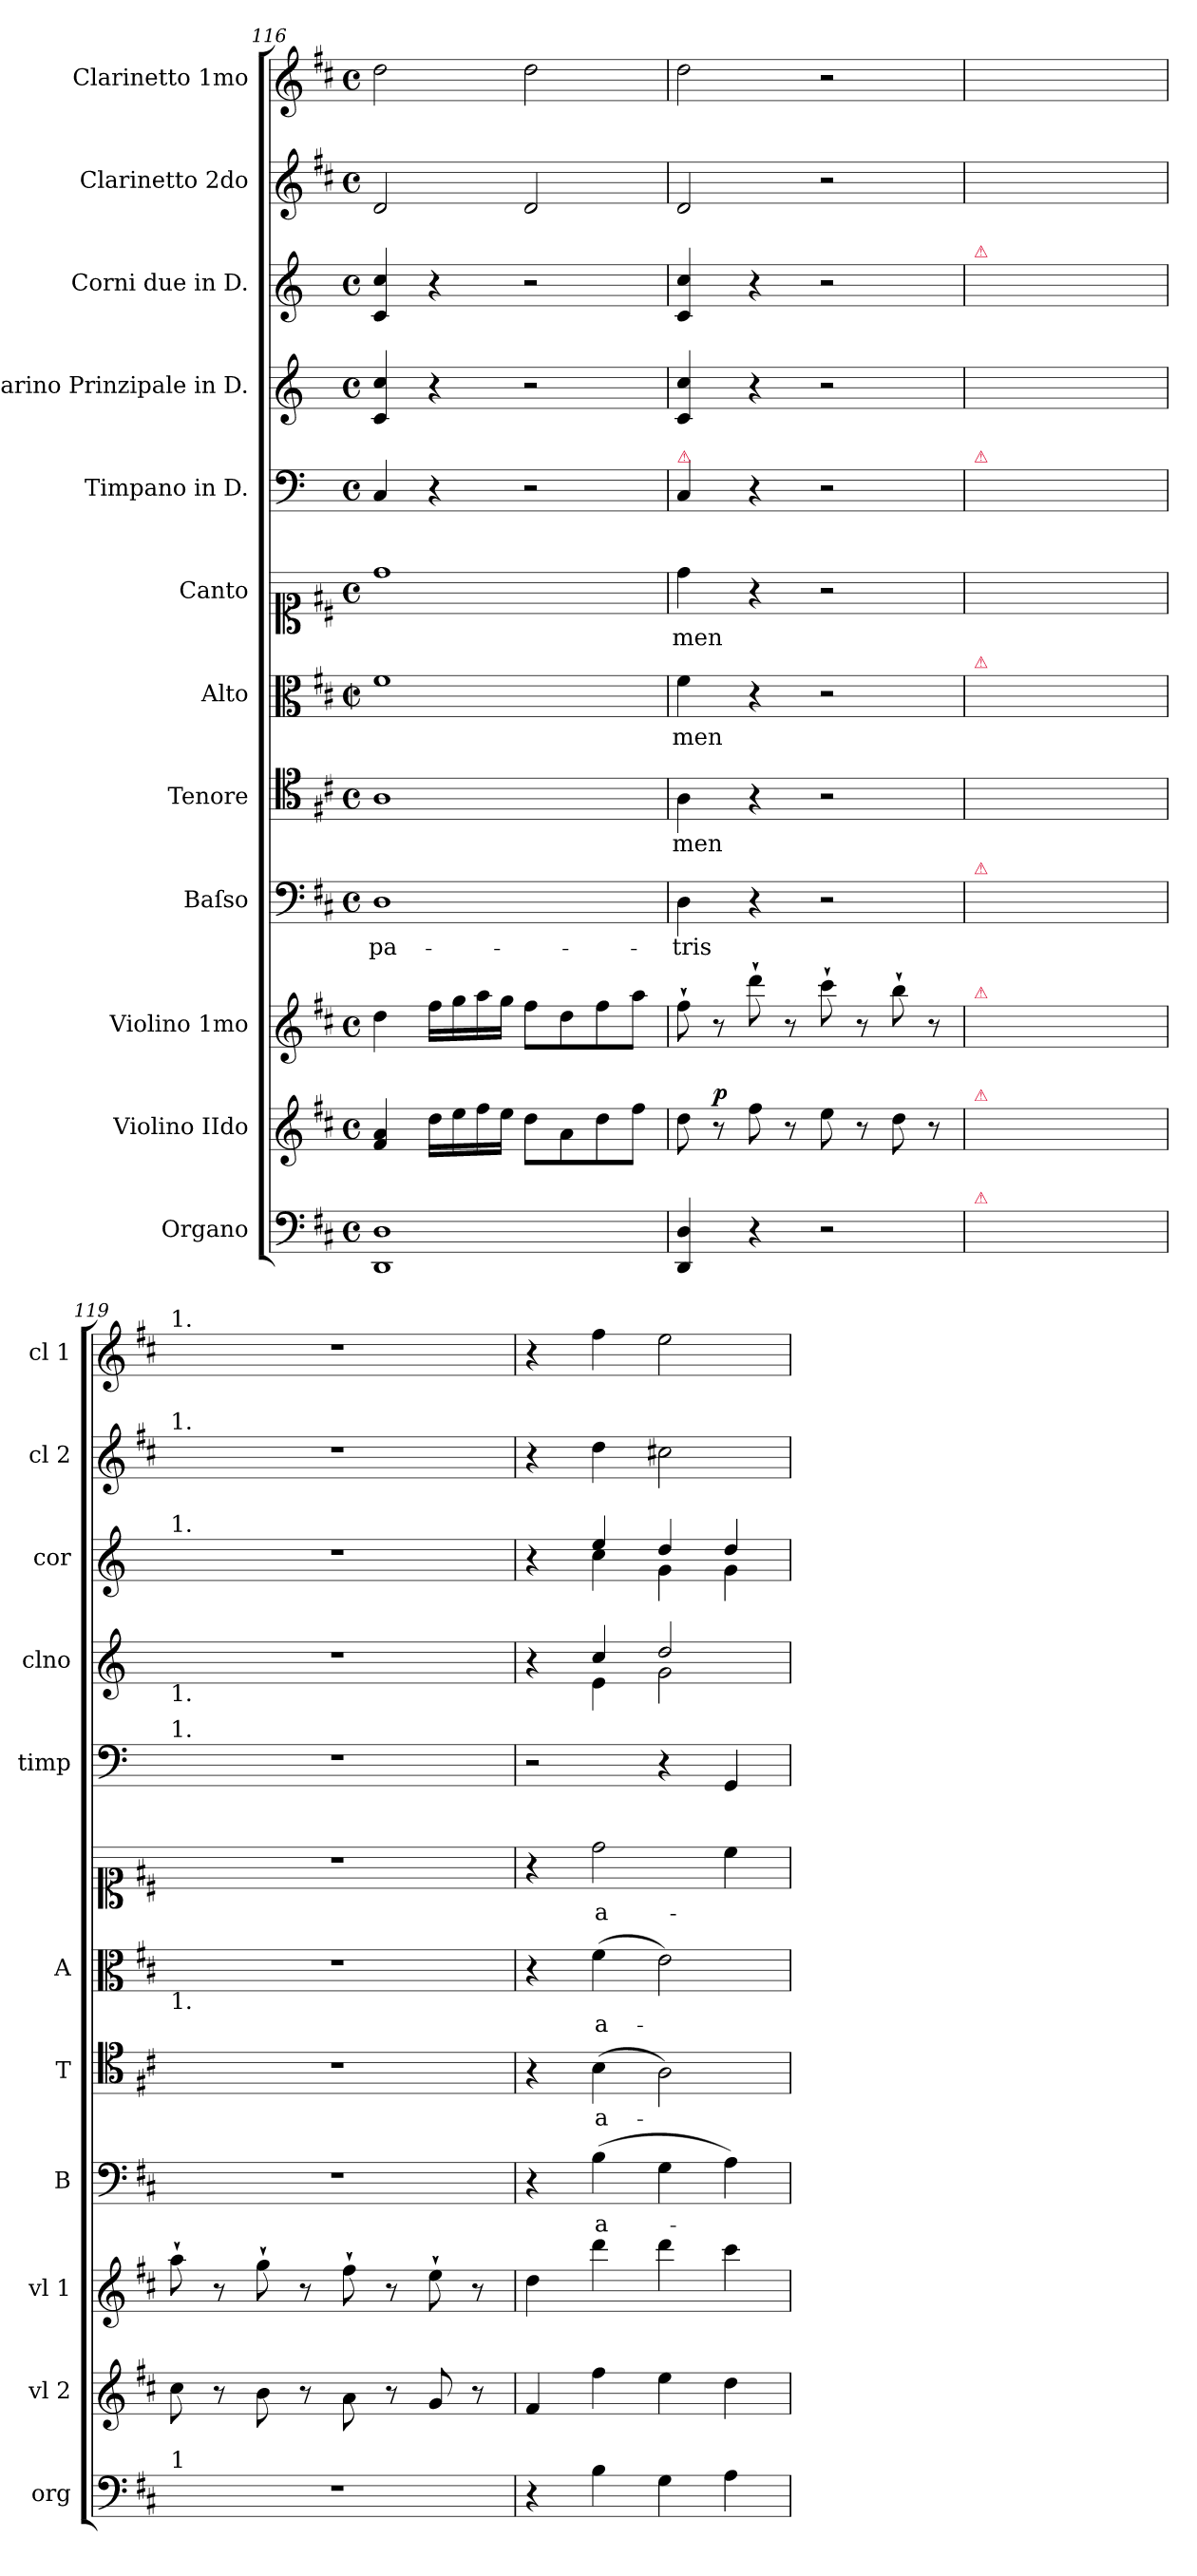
**kern	**kern	**dynam	**kern	**dynam	**kern	**text	**kern	**text	**kern	**text	**kern	**text	**kern	**kern	**kern	**kern	**kern
*part12	*part11	*part11	*part10	*part10	*part9	*part9	*part8	*part8	*part7	*part7	*part6	*part6	*part5	*part4	*part3	*part2	*part1
*staff12	*staff11	*staff11	*staff10	*staff10	*staff9	*staff9	*staff8	*staff8	*staff7	*staff7	*staff6	*staff6	*staff5	*staff4	*staff3	*staff2	*staff1
*I"Organo	*I"Violino IIdo	*	*I"Violino 1mo	*	*I"Baſso	*	*I"Tenore	*	*I"Alto	*	*I"Canto	*	*I"Timpano in D.	*I"Clarino Prinzipale in D.	*I"Corni due in D.	*I"Clarinetto 2do	*I"Clarinetto 1mo
*I'org	*I'vl 2	*	*I'vl 1	*	*I'B	*	*I'T	*	*I'A	*	*	*	*I'timp	*I'clno	*I'cor	*I'cl 2	*I'cl 1
*clefF4	*clefG2	*	*clefG2	*	*clefF4	*	*clefC4	*	*clefC3	*	*clefC1	*	*clefF4	*clefG2	*clefG2	*clefG2	*clefG2
*	*	*	*	*	*	*	*	*	*	*	*	*	*ITrd-1c-2	*ITrd-1c-2	*ITrd6c10	*	*
*k[f#c#]	*k[f#c#]	*	*k[f#c#]	*	*k[f#c#]	*	*k[f#c#]	*	*k[f#c#]	*	*k[f#c#]	*	*k[f#c#]	*k[f#c#]	*k[f#c#]	*k[f#c#]	*k[f#c#]
*M4/4	*M4/4	*	*M4/4	*	*M4/4	*	*M4/4	*	*M4/4	*	*M4/4	*	*M4/4	*M4/4	*M4/4	*M4/4	*M4/4
*met(c)	*met(c)	*	*met(c)	*	*met(c)	*	*met(c)	*	*met(c|)	*	*met(c)	*	*met(c)	*met(c)	*met(c)	*met(c)	*met(c)
=116	=116	=116	=116	=116	=116	=116	=116	=116	=116	=116	=116	=116	=116	=116	=116	=116	=116
!	!	!	!	!	!	!LO:LY:i	!	!	!	!	!	!	!	!	!	!	!
1DD 1D	4f#/ 4a/	.	4dd\	.	1D	pa-	1A	.	1f#	.	1dd	.	4D/	4d/ 4dd/	4D/ 4d/	2d/	2dd\
.	16dd\LL	.	16ff#\LL	.	.	.	.	.	.	.	.	.	4r	4r	4r	.	.
.	16ee\	.	16gg\	.	.	.	.	.	.	.	.	.	.	.	.	.	.
.	16ff#\	.	16aa\	.	.	.	.	.	.	.	.	.	.	.	.	.	.
.	16ee\JJ	.	16gg\JJ	.	.	.	.	.	.	.	.	.	.	.	.	.	.
.	8dd\L	.	8ff#\L	.	.	.	.	.	.	.	.	.	2r	2r	2r	2d/	2dd\
.	8a\	.	8dd\	.	.	.	.	.	.	.	.	.	.	.	.	.	.
.	8dd\	.	8ff#\	.	.	.	.	.	.	.	.	.	.	.	.	.	.
.	8ff#\J	.	8aa\J	.	.	.	.	.	.	.	.	.	.	.	.	.	.
=117	=117	=117	=117	=117	=117	=117	=117	=117	=117	=117	=117	=117	=117	=117	=117	=117	=117
!	!	!	!	!	!	!	!	!	!	!	!	!	!LO:TX:a:color=crimson:t=⚠	!	!	!	!
!	!	!	!	!LO:DY:b	!	!LO:LY:i	!	!LO:LY:i	!	!	!	!LO:LY:i	!	!	!	!	!
4DD/ 4D/	8dd\	.	8ff#`\	p&colon;	4D\	-tris	4A\	-men	4f#\	-men	4dd\	-men	4D/	4d/ 4dd/	4D/ 4d/	2d/	2dd\
!	!	!LO:DY:a	!	!	!	!	!	!	!	!	!	!	!	!	!	!	!
.	8r	p	8r	.	.	.	.	.	.	.	.	.	.	.	.	.	.
4r	8ff#\	.	8ddd`\	.	4r	.	4r	.	4r	.	4r	.	4r	4r	4r	.	.
.	8r	.	8r	.	.	.	.	.	.	.	.	.	.	.	.	.	.
2r	8ee\	.	8ccc#`\	.	2r	.	2r	.	2r	.	2r	.	2r	2r	2r	2r	2r
.	8r	.	8r	.	.	.	.	.	.	.	.	.	.	.	.	.	.
.	8dd\	.	8bb`\	.	.	.	.	.	.	.	.	.	.	.	.	.	.
.	8r	.	8r	.	.	.	.	.	.	.	.	.	.	.	.	.	.
=118	=118	=118	=118	=118	=118	=118	=118	=118	=118	=118	=118	=118	=118	=118	=118	=118	=118
!	!	!	!	!	!	!	!	!	!	!	!	!	!	!	!LO:TX:a:color=crimson:t=⚠	!	!
!	!	!	!	!	!	!	!	!	!	!	!	!	!LO:TX:a:color=crimson:t=⚠	!	!	!	!
!	!	!	!	!	!	!	!	!	!LO:TX:a:color=crimson:t=⚠	!	!	!	!	!	!	!	!
!	!	!	!	!	!LO:TX:a:color=crimson:t=⚠	!	!	!	!	!	!	!	!	!	!	!	!
!	!	!	!LO:TX:a:color=crimson:t=⚠	!	!	!	!	!	!	!	!	!	!	!	!	!	!
!	!LO:TX:a:color=crimson:t=⚠	!	!	!	!	!	!	!	!	!	!	!	!	!	!	!	!
!LO:TX:a:color=crimson:t=⚠	!	!	!	!	!	!	!	!	!	!	!	!	!	!	!	!	!
1ryy	1ryy	.	1ryy	.	1ryy	.	1ryy	.	1ryy	.	1ryy	.	4D/yy	1ryy	1ryy	1ryy	1ryy
.	.	.	.	.	.	.	.	.	.	.	.	.	4ryy	.	.	.	.
.	.	.	.	.	.	.	.	.	.	.	.	.	2ryy	.	.	.	.
=119	=119	=119	=119	=119	=119	=119	=119	=119	=119	=119	=119	=119	=119	=119	=119	=119	=119
!	!	!	!	!	!	!	!	!	!	!	!	!	!	!	!	!	!LO:TX:a:t=1.
!	!	!	!	!	!	!	!	!	!	!	!	!	!	!	!	!LO:TX:a:t=1.	!
!	!	!	!	!	!	!	!	!	!	!	!	!	!	!	!LO:TX:a:t=1.	!	!
!	!	!	!	!	!	!	!	!	!	!	!	!	!	!LO:TX:b:t=1.	!	!	!
!	!	!	!	!	!	!	!	!	!	!	!	!	!LO:TX:a:t=1.	!	!	!	!
!	!	!	!	!	!	!	!	!	!LO:TX:b:t=1.	!	!	!	!	!	!	!	!
!LO:TX:a:t=1	!	!	!	!	!	!	!	!	!	!	!	!	!	!	!	!	!
1r	8cc#\	.	8aa`\	.	1r	.	1r	.	1r	.	1r	.	1r	1r	1r	1r	1r
.	8r	.	8r	.	.	.	.	.	.	.	.	.	.	.	.	.	.
.	8b\	.	8gg`\	.	.	.	.	.	.	.	.	.	.	.	.	.	.
.	8r	.	8r	.	.	.	.	.	.	.	.	.	.	.	.	.	.
.	8a\	.	8ff#`\	.	.	.	.	.	.	.	.	.	.	.	.	.	.
.	8r	.	8r	.	.	.	.	.	.	.	.	.	.	.	.	.	.
.	8g/	.	8ee`\	.	.	.	.	.	.	.	.	.	.	.	.	.	.
.	8r	.	8r	.	.	.	.	.	.	.	.	.	.	.	.	.	.
=120	=120	=120	=120	=120	=120	=120	=120	=120	=120	=120	=120	=120	=120	=120	=120	=120	=120
*	*	*	*	*	*	*	*	*	*	*	*	*	*	*^	*^	*	*
!	!	!LO:DY:a	!	!	!	!	!	!	!	!	!	!	!	!	!	!	!	!	!
4r	4f#/	for	4dd\	.	4r	.	4r	.	4r	.	4r	.	2r	4r	4ryy	4r	4ryy	4r	4r
!	!	!	!	!	!	!LO:LY:i	!	!LO:LY:i	!	!	!	!LO:LY:i	!	!	!	!	!	!	!
4B\	4ff#\	.	4ddd\	.	(4B\	a-	(4B\	a-	(4f#\	a-	2dd\	a-	.	4dd/	4f#\	4f#/	4d\	4dd\	4ff#\
4G\	4ee\	.	4ddd\	.	4G\	.	2A\)	.	2e\)	.	.	.	4r	2ee/	2a\	4e/	4A\	2cc#X\	2ee\
4A\	4dd\	.	4ccc#\	.	4A\)	.	.	.	.	.	4cc#\	.	4AA/	.	.	4e/	4A\	.	.
*	*	*	*	*	*	*	*	*	*	*	*	*	*	*v	*v	*	*	*	*
*	*	*	*	*	*	*	*	*	*	*	*	*	*	*	*v	*v	*	*
=	=	=	=	=	=	=	=	=	=	=	=	=	=	=	=	=	=
*-	*-	*-	*-	*-	*-	*-	*-	*-	*-	*-	*-	*-	*-	*-	*-	*-	*-
